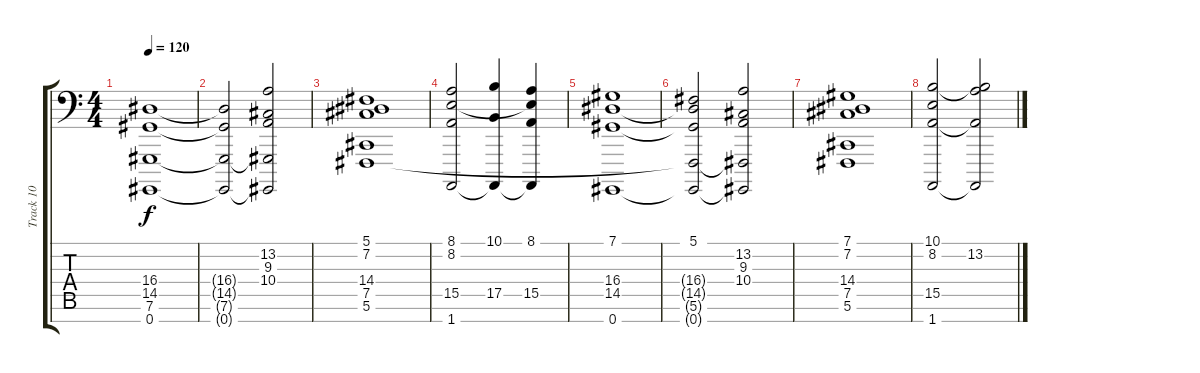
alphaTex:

\track ("Track 10" "Track 10") {instrument pad2warm}
\staff {score tabs}
\tuning (Db3 Ab2 E2 B1 Gb1 Db1 Ab0) {hide}
\ts (4 4)
\tempo 120
\clef f4
\ks c
(16.4 14.5 7.6 0.7).1{dy f} |
(16.4{t} 14.5{t} 7.6{t} 0.7{t}).2 (13.2 9.3 10.4 7.6{t} 0.7{t}).2 |
(5.1 7.2 14.4 7.5 5.6).1 |
(8.1 8.2 15.5 1.7).2 (10.1 17.5 1.7{t}).4 (8.1 8.2{t} 15.5 1.7{t}).4 |
(7.1 16.4 14.5 0.7).1 |
(5.1 16.4{t} 14.5{t} 5.6{t} 0.7{t}).2 (13.2 9.3 10.4 5.6{t} 0.7{t}).2 |
(7.1 7.2 14.4 7.5 5.6).1 |
(10.1 8.2 15.5 1.7).2 (10.1{t} 13.2 15.5{t} 1.7{t}).2
